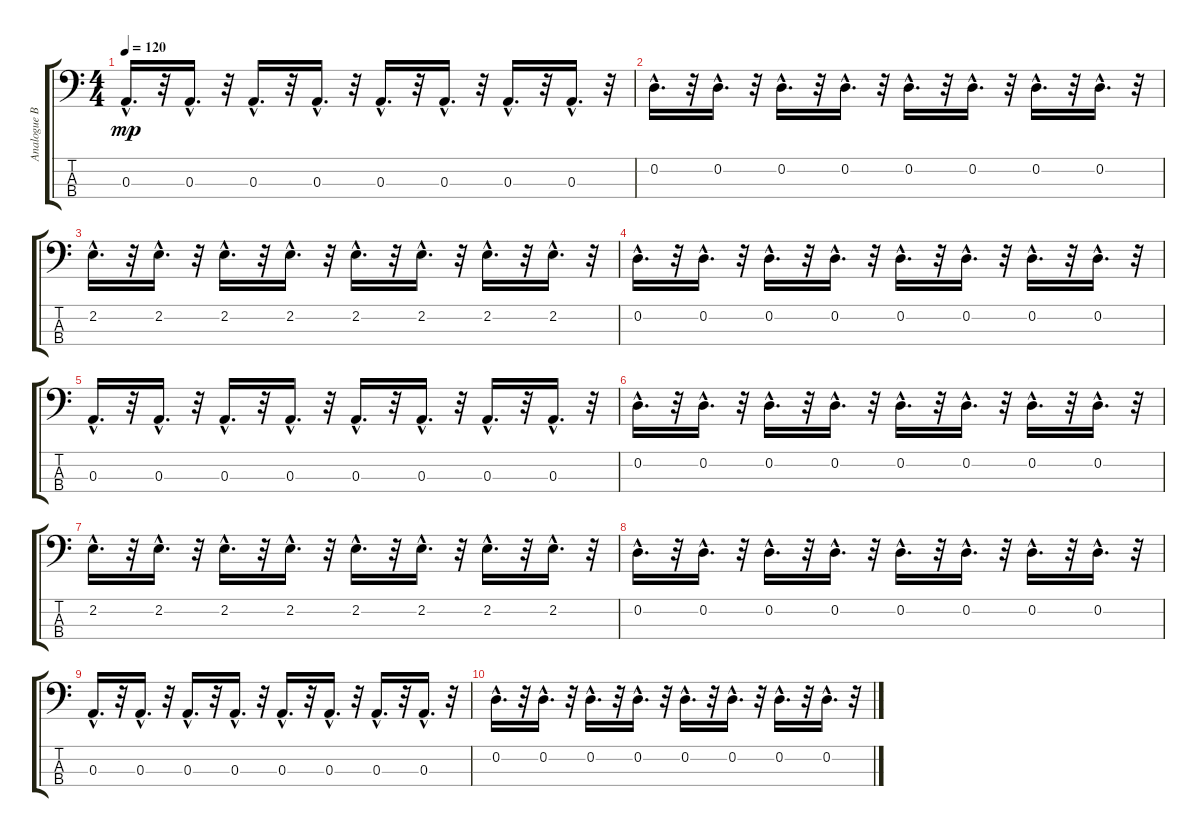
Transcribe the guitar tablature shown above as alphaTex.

\track ("Analogue Bass" "Analogue B") {instrument synthbass1}
\staff {score tabs}
\tuning (G2 D2 A1 E1) {hide}
\ts (4 4)
\tempo 120
\clef f4
\ks c
0.3{hac}.16{d dy mp} r.32 0.3{hac}.16{d} r.32 0.3{hac}.16{d} r.32 0.3{hac}.16{d} r.32 0.3{hac}.16{d} r.32 0.3{hac}.16{d} r.32 0.3{hac}.16{d} r.32 0.3{hac}.16{d} r.32 |
0.2{hac}.16{d} r.32 0.2{hac}.16{d} r.32 0.2{hac}.16{d} r.32 0.2{hac}.16{d} r.32 0.2{hac}.16{d} r.32 0.2{hac}.16{d} r.32 0.2{hac}.16{d} r.32 0.2{hac}.16{d} r.32 |
2.2{hac}.16{d} r.32 2.2{hac}.16{d} r.32 2.2{hac}.16{d} r.32 2.2{hac}.16{d} r.32 2.2{hac}.16{d} r.32 2.2{hac}.16{d} r.32 2.2{hac}.16{d} r.32 2.2{hac}.16{d} r.32 |
0.2{hac}.16{d} r.32 0.2{hac}.16{d} r.32 0.2{hac}.16{d} r.32 0.2{hac}.16{d} r.32 0.2{hac}.16{d} r.32 0.2{hac}.16{d} r.32 0.2{hac}.16{d} r.32 0.2{hac}.16{d} r.32 |
0.3{hac}.16{d} r.32 0.3{hac}.16{d} r.32 0.3{hac}.16{d} r.32 0.3{hac}.16{d} r.32 0.3{hac}.16{d} r.32 0.3{hac}.16{d} r.32 0.3{hac}.16{d} r.32 0.3{hac}.16{d} r.32 |
0.2{hac}.16{d} r.32 0.2{hac}.16{d} r.32 0.2{hac}.16{d} r.32 0.2{hac}.16{d} r.32 0.2{hac}.16{d} r.32 0.2{hac}.16{d} r.32 0.2{hac}.16{d} r.32 0.2{hac}.16{d} r.32 |
2.2{hac}.16{d} r.32 2.2{hac}.16{d} r.32 2.2{hac}.16{d} r.32 2.2{hac}.16{d} r.32 2.2{hac}.16{d} r.32 2.2{hac}.16{d} r.32 2.2{hac}.16{d} r.32 2.2{hac}.16{d} r.32 |
0.2{hac}.16{d} r.32 0.2{hac}.16{d} r.32 0.2{hac}.16{d} r.32 0.2{hac}.16{d} r.32 0.2{hac}.16{d} r.32 0.2{hac}.16{d} r.32 0.2{hac}.16{d} r.32 0.2{hac}.16{d} r.32 |
0.3{hac}.16{d} r.32 0.3{hac}.16{d} r.32 0.3{hac}.16{d} r.32 0.3{hac}.16{d} r.32 0.3{hac}.16{d} r.32 0.3{hac}.16{d} r.32 0.3{hac}.16{d} r.32 0.3{hac}.16{d} r.32 |
0.2{hac}.16{d} r.32 0.2{hac}.16{d} r.32 0.2{hac}.16{d} r.32 0.2{hac}.16{d} r.32 0.2{hac}.16{d} r.32 0.2{hac}.16{d} r.32 0.2{hac}.16{d} r.32 0.2{hac}.16{d} r.32
